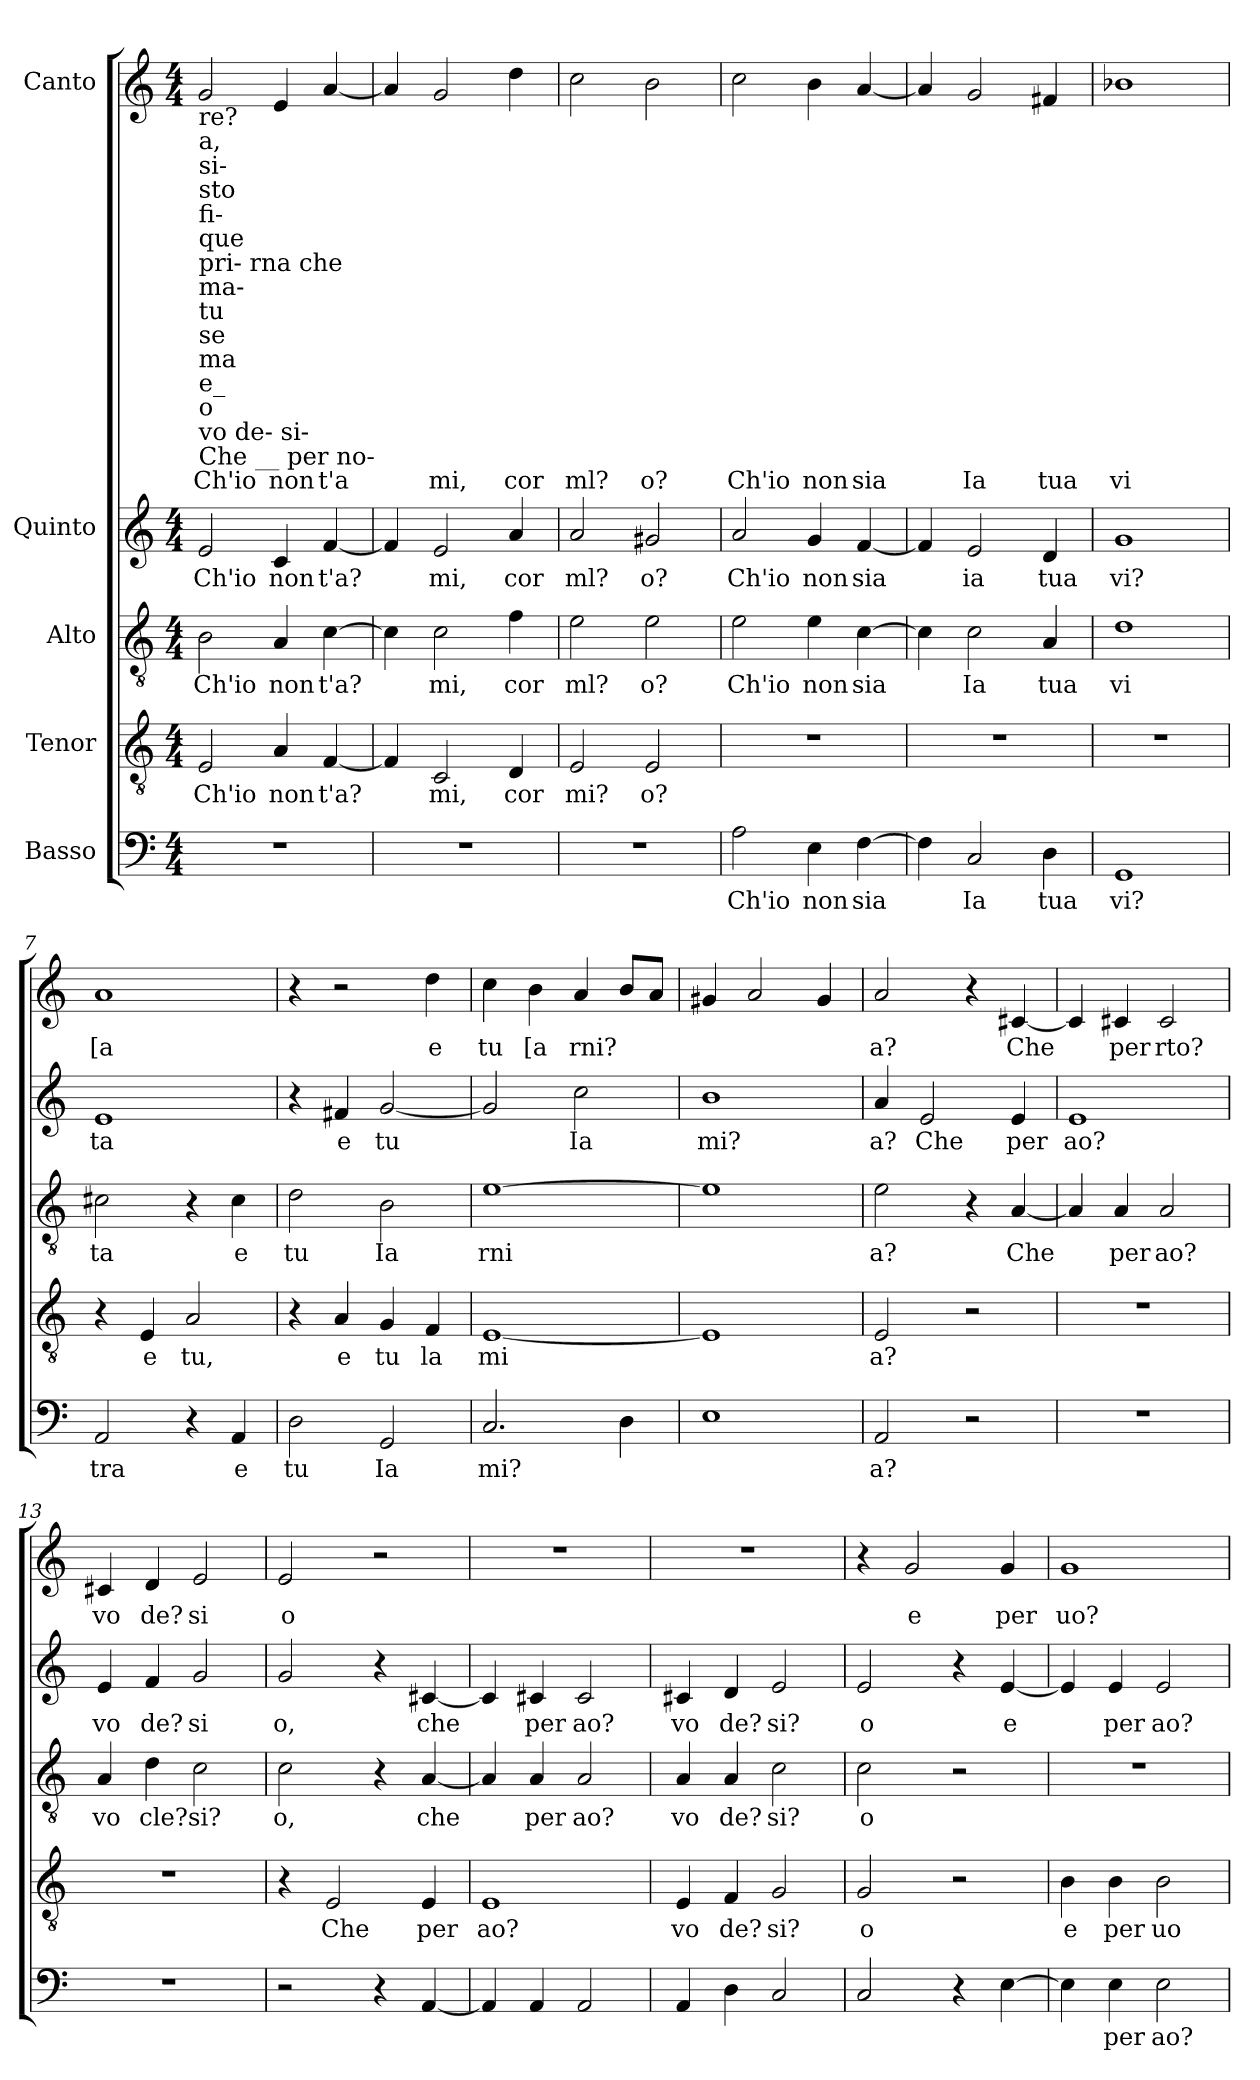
**kern	**text	**kern	**text	**kern	**text	**kern	**text	**kern	**text
*part5	*part5	*part4	*part4	*part3	*part3	*part2	*part2	*part1	*part1
*staff5	*staff5	*staff4	*staff4	*staff3	*staff3	*staff2	*staff2	*staff1	*staff1
*I"Basso	*	*I"Tenor	*	*I"Alto	*	*I"Quinto	*	*I"Canto	*
*clefF4	*	*clefGv2	*	*clefGv2	*	*clefG2	*	*clefG2	*
*k[]	*	*k[]	*	*k[]	*	*k[]	*	*k[]	*
*M4/4	*	*M4/4	*	*M4/4	*	*M4/4	*	*M4/4	*
*MM120	*	*MM120	*	*MM120	*	*MM120	*	*MM120	*
=1	=1	=1	=1	=1	=1	=1	=1	=1	=1
!	!	!	!	!	!	!	!	!LO:TX:b:t=re?	!
!	!	!	!	!	!	!	!	!LO:TX:b:t=a,	!
!	!	!	!	!	!	!	!	!LO:TX:b:t=si-	!
!	!	!	!	!	!	!	!	!LO:TX:b:t=sto	!
!	!	!	!	!	!	!	!	!LO:TX:b:t=fi-	!
!	!	!	!	!	!	!	!	!LO:TX:b:t=que	!
!	!	!	!	!	!	!	!	!LO:TX:b:t=pri- rna che	!
!	!	!	!	!	!	!	!	!LO:TX:b:t=ma-	!
!	!	!	!	!	!	!	!	!LO:TX:b:t=tu	!
!	!	!	!	!	!	!	!	!LO:TX:b:t=se	!
!	!	!	!	!	!	!	!	!LO:TX:b:t=ma	!
!	!	!	!	!	!	!	!	!LO:TX:b:t=e_	!
!	!	!	!	!	!	!	!	!LO:TX:b:t=o	!
!	!	!	!	!	!	!	!	!LO:TX:b:t=vo de- si-	!
!	!	!	!	!	!	!	!	!LO:TX:b:t=Che __ per no-	!
!	!	!	!LO:LY:b	!	!LO:LY:b	!	!LO:LY:b	!	!LO:LY:b
1r	.	2E/	Ch'io	2B\	Ch'io	2e/	Ch'io	2g/	Ch'io
!	!	!	!LO:LY:b	!	!LO:LY:b	!	!LO:LY:b	!	!LO:LY:b
.	.	4A/	non	4A/	non	4c/	non	4e/	non
!	!	!	!LO:LY:b	!	!LO:LY:b	!	!LO:LY:b	!	!LO:LY:b
.	.	[4F/	t'a?	[4c\	t'a?	[4f/	t'a?	[4a/	t'a
=2	=2	=2	=2	=2	=2	=2	=2	=2	=2
1r	.	4F/]	.	4c\]	.	4f/]	.	4a/]	.
!	!	!	!LO:LY:b	!	!LO:LY:b	!	!LO:LY:b	!	!LO:LY:b
.	.	2C/	mi,	2c\	mi,	2e/	mi,	2g/	mi,
!	!	!	!LO:LY:b	!	!LO:LY:b	!	!LO:LY:b	!	!LO:LY:b
.	.	4D/	cor	4f\	cor	4a/	cor	4dd\	cor
=3	=3	=3	=3	=3	=3	=3	=3	=3	=3
!	!	!	!LO:LY:b	!	!LO:LY:b	!	!LO:LY:b	!	!LO:LY:b
1r	.	2E/	mi?	2e\	ml?	2a/	ml?	2cc\	ml?
!	!	!	!LO:LY:b	!	!LO:LY:b	!	!LO:LY:b	!	!LO:LY:b
.	.	2E/	o?	2e\	o?	2g#X/	o?	2b\	o?
=4	=4	=4	=4	=4	=4	=4	=4	=4	=4
!	!LO:LY:b	!	!	!	!LO:LY:b	!	!LO:LY:b	!	!LO:LY:b
2A\	Ch'io	1r	.	2e\	Ch'io	2a/	Ch'io	2cc\	Ch'io
!	!LO:LY:b	!	!	!	!LO:LY:b	!	!LO:LY:b	!	!LO:LY:b
4E\	non	.	.	4e\	non	4g/	non	4b\	non
!	!LO:LY:b	!	!	!	!LO:LY:b	!	!LO:LY:b	!	!LO:LY:b
[4F\	sia	.	.	[4c\	sia	[4f/	sia	[4a/	sia
=5	=5	=5	=5	=5	=5	=5	=5	=5	=5
4F\]	.	1r	.	4c\]	.	4f/]	.	4a/]	.
!	!LO:LY:b	!	!	!	!LO:LY:b	!	!LO:LY:b	!	!LO:LY:b
2C/	Ia	.	.	2c\	Ia	2e/	ia	2g/	Ia
!	!LO:LY:b	!	!	!	!LO:LY:b	!	!LO:LY:b	!	!LO:LY:b
4D\	tua	.	.	4A/	tua	4d/	tua	4f#X/	tua
=6	=6	=6	=6	=6	=6	=6	=6	=6	=6
!	!LO:LY:b	!	!	!	!LO:LY:b	!	!LO:LY:b	!	!LO:LY:b
1GG	vi?	1r	.	1d	vi	1g	vi?	1b-X	vi
=7	=7	=7	=7	=7	=7	=7	=7	=7	=7
!	!LO:LY:b	!	!	!	!LO:LY:b	!	!LO:LY:b	!	!LO:LY:b
2AA/	tra	4r	.	2c#X\	ta	1e	ta	1a	[a
!	!	!	!LO:LY:b	!	!	!	!	!	!
.	.	4E/	e	.	.	.	.	.	.
!	!	!	!LO:LY:b	!	!	!	!	!	!
4r	.	2A/	tu,	4r	.	.	.	.	.
!	!LO:LY:b	!	!	!	!LO:LY:b	!	!	!	!
4AA/	e	.	.	4c#\	e	.	.	.	.
=8	=8	=8	=8	=8	=8	=8	=8	=8	=8
!	!LO:LY:b	!	!	!	!LO:LY:b	!	!	!	!
2D\	tu	4r	.	2d\	tu	4r	.	4r	.
!	!	!	!LO:LY:b	!	!	!	!LO:LY:b	!	!
.	.	4A/	e	.	.	4f#X/	e	2r	.
!	!LO:LY:b	!	!LO:LY:b	!	!LO:LY:b	!	!LO:LY:b	!	!
2GG/	Ia	4G/	tu	2B\	Ia	[2g/	tu	.	.
!	!	!	!LO:LY:b	!	!	!	!	!	!LO:LY:b
.	.	4F/	la	.	.	.	.	4dd\	e
=9	=9	=9	=9	=9	=9	=9	=9	=9	=9
!	!LO:LY:b	!	!LO:LY:b	!	!LO:LY:b	!	!	!	!LO:LY:b
2.C/	mi?	[1E	mi	[1e	rni	2g/]	.	4cc\	tu
!	!	!	!	!	!	!	!	!	!LO:LY:b
.	.	.	.	.	.	.	.	4b\	[a
!	!	!	!	!	!	!	!LO:LY:b	!	!LO:LY:b
.	.	.	.	.	.	2cc\	Ia	4a/	rni?
4D\	.	.	.	.	.	.	.	8b/L	.
.	.	.	.	.	.	.	.	8a/J	.
=10	=10	=10	=10	=10	=10	=10	=10	=10	=10
!	!	!	!	!	!	!	!LO:LY:b	!	!
1E	.	1E]	.	1e]	.	1b	mi?	4g#X/	.
.	.	.	.	.	.	.	.	2a/	.
.	.	.	.	.	.	.	.	4g#/	.
=11	=11	=11	=11	=11	=11	=11	=11	=11	=11
!	!LO:LY:b	!	!LO:LY:b	!	!LO:LY:b	!	!LO:LY:b	!	!LO:LY:b
2AA/	a?	2E/	a?	2e\	a?	4a/	a?	2a/	a?
!	!	!	!	!	!	!	!LO:LY:b	!	!
.	.	.	.	.	.	2e/	Che	.	.
2r	.	2r	.	4r	.	.	.	4r	.
!	!	!	!	!	!LO:LY:b	!	!LO:LY:b	!	!LO:LY:b
.	.	.	.	[4A/	Che	4e/	per	[4c#X/	Che
=12	=12	=12	=12	=12	=12	=12	=12	=12	=12
!	!	!	!	!	!	!	!LO:LY:b	!	!
1r	.	1r	.	4A/]	.	1e	ao?	4c#/]	.
!	!	!	!	!	!LO:LY:b	!	!	!	!LO:LY:b
.	.	.	.	4A/	per	.	.	4c#X/	per
!	!	!	!	!	!LO:LY:b	!	!	!	!LO:LY:b
.	.	.	.	2A/	ao?	.	.	2c#/	rto?
=13	=13	=13	=13	=13	=13	=13	=13	=13	=13
!	!	!	!	!	!LO:LY:b	!	!LO:LY:b	!	!LO:LY:b
1r	.	1r	.	4A/	vo	4e/	vo	4c#X/	vo
!	!	!	!	!	!LO:LY:b	!	!LO:LY:b	!	!LO:LY:b
.	.	.	.	4d\	cle?	4f/	de?	4d/	de?
!	!	!	!	!	!LO:LY:b	!	!LO:LY:b	!	!LO:LY:b
.	.	.	.	2c\	si?	2g/	si	2e/	si
=14	=14	=14	=14	=14	=14	=14	=14	=14	=14
!	!	!	!	!	!LO:LY:b	!	!LO:LY:b	!	!LO:LY:b
2r	.	4r	.	2c\	o,	2g/	o,	2e/	o
!	!	!	!LO:LY:b	!	!	!	!	!	!
.	.	2E/	Che	.	.	.	.	.	.
4r	.	.	.	4r	.	4r	.	2r	.
!	!	!	!LO:LY:b	!	!LO:LY:b	!	!LO:LY:b	!	!
[4AA/	.	4E/	per	[4A/	che	[4c#X/	che	.	.
=15	=15	=15	=15	=15	=15	=15	=15	=15	=15
!	!	!	!LO:LY:b	!	!	!	!	!	!
4AA/]	.	1E	ao?	4A/]	.	4c#/]	.	1r	.
!	!	!	!	!	!LO:LY:b	!	!LO:LY:b	!	!
4AA/	.	.	.	4A/	per	4c#X/	per	.	.
!	!	!	!	!	!LO:LY:b	!	!LO:LY:b	!	!
2AA/	.	.	.	2A/	ao?	2c#/	ao?	.	.
=16	=16	=16	=16	=16	=16	=16	=16	=16	=16
!	!	!	!LO:LY:b	!	!LO:LY:b	!	!LO:LY:b	!	!
4AA/	.	4E/	vo	4A/	vo	4c#X/	vo	1r	.
!	!	!	!LO:LY:b	!	!LO:LY:b	!	!LO:LY:b	!	!
4D\	.	4F/	de?	4A/	de?	4d/	de?	.	.
!	!	!	!LO:LY:b	!	!LO:LY:b	!	!LO:LY:b	!	!
2C/	.	2G/	si?	2c\	si?	2e/	si?	.	.
=17	=17	=17	=17	=17	=17	=17	=17	=17	=17
!	!	!	!LO:LY:b	!	!LO:LY:b	!	!LO:LY:b	!	!
2C/	.	2G/	o	2c\	o	2e/	o	4r	.
!	!	!	!	!	!	!	!	!	!LO:LY:b
.	.	.	.	.	.	.	.	2g/	e
4r	.	2r	.	2r	.	4r	.	.	.
!	!	!	!	!	!	!	!LO:LY:b	!	!LO:LY:b
[4E\	.	.	.	.	.	[4e/	e	4g/	per
=18	=18	=18	=18	=18	=18	=18	=18	=18	=18
!	!	!	!LO:LY:b	!	!	!	!	!	!LO:LY:b
4E\]	.	4B\	e	1r	.	4e/]	.	1g	uo?
!	!LO:LY:b	!	!LO:LY:b	!	!	!	!LO:LY:b	!	!
4E\	per	4B\	per	.	.	4e/	per	.	.
!	!LO:LY:b	!	!LO:LY:b	!	!	!	!LO:LY:b	!	!
2E\	ao?	2B\	uo	.	.	2e/	ao?	.	.
=	=	=	=	=	=	=	=	=	=
*-	*-	*-	*-	*-	*-	*-	*-	*-	*-
